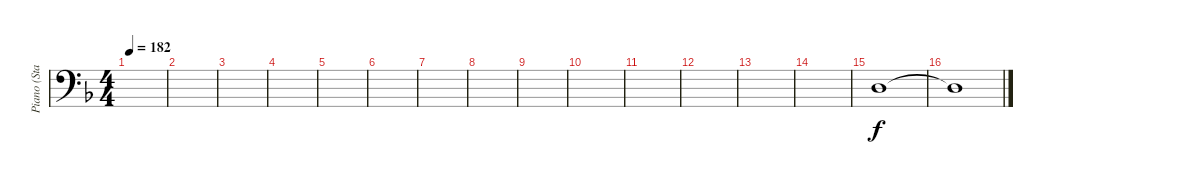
\track ("Piano (Staff 2)" "Piano (Sta") {instrument acousticgrandpiano}
\staff {score}
\tuning (E4 B3 G3 D3 A2 E2 B1) {hide}
\ts (4 4)
\tempo 182
\clef f4
\ks f
|
|
|
|
|
|
|
|
|
|
|
|
|
|
0.4.1 |
0.4{t}.1
